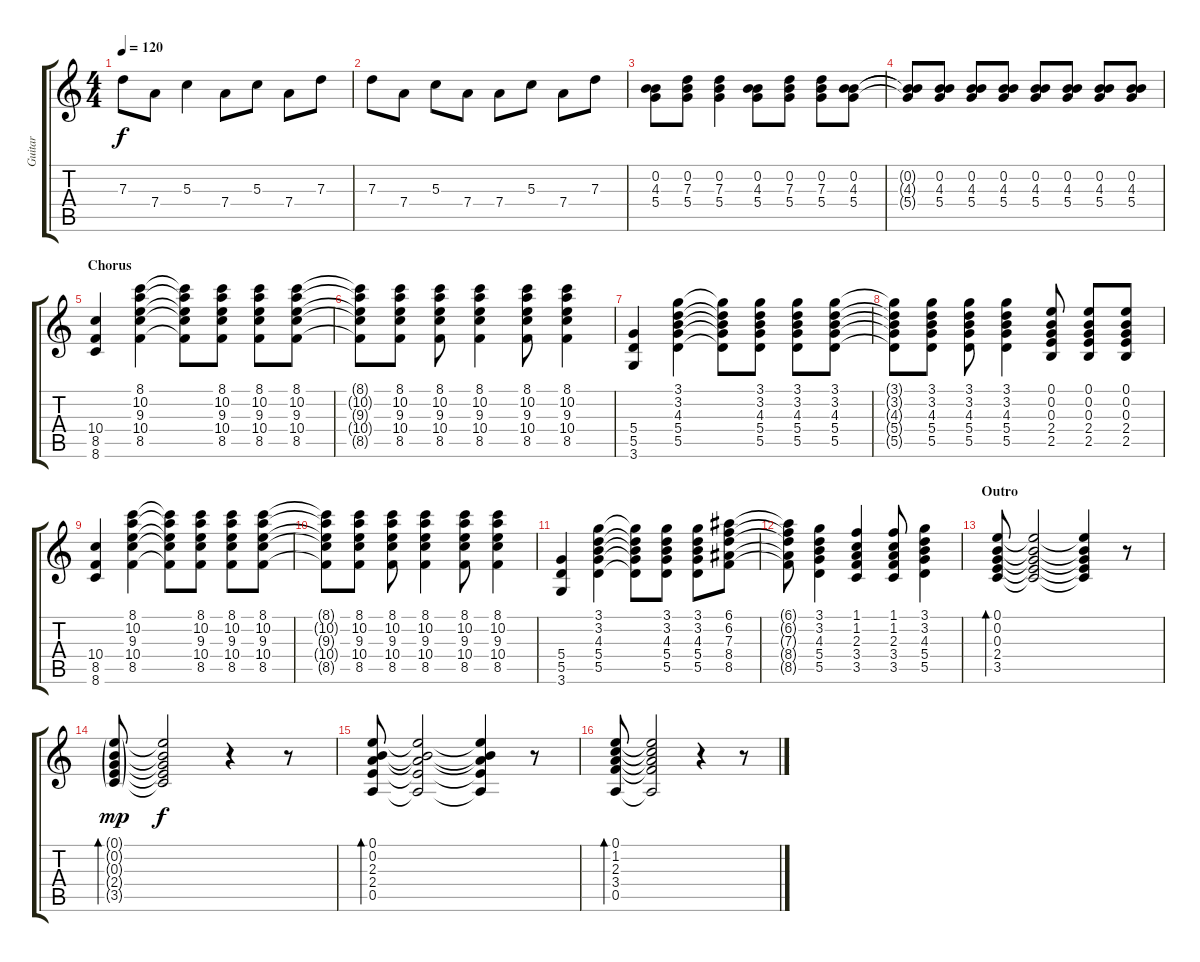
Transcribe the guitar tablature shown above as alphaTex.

\track ("Guitar" "Guitar") {instrument electricguitarclean}
\staff {score tabs}
\tuning (E4 B3 G3 D3 A2 E2) {hide}
\ts (4 4)
\tempo 120
\clef g2
\ks c
7.3.8{dy f} 7.4.8 5.3.4 7.4.8 5.3.8 7.4.8 7.3.8 |
7.3.8 7.4.8 5.3.8 7.4.8 7.4.8 5.3.8 7.4.8 7.3.8 |
(0.2 4.3 5.4).8 (0.2 7.3 5.4).8 (0.2 7.3 5.4).4 (0.2 4.3 5.4).8 (0.2 7.3 5.4).8 (0.2 7.3 5.4).8 (0.2 4.3 5.4).8 |
(0.2{t} 4.3{t} 5.4{t}).8 (0.2 4.3 5.4).8 (0.2 4.3 5.4).8 (0.2 4.3 5.4).8 (0.2 4.3 5.4).8 (0.2 4.3 5.4).8 (0.2 4.3 5.4).8 (0.2 4.3 5.4).8 |
\section ("" "Chorus")
(10.4 8.5 8.6).4 (8.1 10.2 9.3 10.4 8.5).4 (8.1{t} 10.2{t} 9.3{t} 10.4{t} 8.5{t}).8 (8.1 10.2 9.3 10.4 8.5).8 (8.1 10.2 9.3 10.4 8.5).8 (8.1 10.2 9.3 10.4 8.5).8 |
(8.1{t} 10.2{t} 9.3{t} 10.4{t} 8.5{t}).8 (8.1 10.2 9.3 10.4 8.5).8 (8.1 10.2 9.3 10.4 8.5).8 (8.1 10.2 9.3 10.4 8.5).4 (8.1 10.2 9.3 10.4 8.5).8 (8.1 10.2 9.3 10.4 8.5).4 |
(5.4 5.5 3.6).4 (3.1 3.2 4.3 5.4 5.5).4 (3.1{t} 3.2{t} 4.3{t} 5.4{t} 5.5{t}).8 (3.1 3.2 4.3 5.4 5.5).8 (3.1 3.2 4.3 5.4 5.5).8 (3.1 3.2 4.3 5.4 5.5).8 |
(3.1{t} 3.2{t} 4.3{t} 5.4{t} 5.5{t}).8 (3.1 3.2 4.3 5.4 5.5).8 (3.1 3.2 4.3 5.4 5.5).8 (3.1 3.2 4.3 5.4 5.5).4 (0.1 0.2 0.3 2.4 2.5).8 (0.1 0.2 0.3 2.4 2.5).8 (0.1 0.2 0.3 2.4 2.5).8 |
(10.4 8.5 8.6).4 (8.1 10.2 9.3 10.4 8.5).4 (8.1{t} 10.2{t} 9.3{t} 10.4{t} 8.5{t}).8 (8.1 10.2 9.3 10.4 8.5).8 (8.1 10.2 9.3 10.4 8.5).8 (8.1 10.2 9.3 10.4 8.5).8 |
(8.1{t} 10.2{t} 9.3{t} 10.4{t} 8.5{t}).8 (8.1 10.2 9.3 10.4 8.5).8 (8.1 10.2 9.3 10.4 8.5).8 (8.1 10.2 9.3 10.4 8.5).4 (8.1 10.2 9.3 10.4 8.5).8 (8.1 10.2 9.3 10.4 8.5).4 |
(5.4 5.5 3.6).4 (3.1 3.2 4.3 5.4 5.5).4 (3.1{t} 3.2{t} 4.3{t} 5.4{t} 5.5{t}).8 (3.1 3.2 4.3 5.4 5.5).8 (3.1 3.2 4.3 5.4 5.5).8 (6.1 6.2 7.3 8.4 8.5).8 |
(6.1{t} 6.2{t} 7.3{t} 8.4{t} 8.5{t}).8 (3.1 3.2 4.3 5.4 5.5).4 (1.1 1.2 2.3 3.4 3.5).4 (1.1 1.2 2.3 3.4 3.5).8 (3.1 3.2 4.3 5.4 5.5).4 |
\section ("" "Outro")
(0.1 0.2 0.3 2.4 3.5).8{bd 480} (0.1{t} 0.2{t} 0.3{t} 2.4{t} 3.5{t}).2 (0.1{t} 0.2{t} 0.3{t} 2.4{t} 3.5{t}).4 r.8 |
(0.1{g} 0.2{g} 0.3{g} 2.4{g} 3.5{g}).8{bd 480 dy mp} (0.1{t} 0.2{t} 0.3{t} 2.4{t} 3.5{t}).2{dy f} r.4 r.8 |
(0.1 0.2 2.3 2.4 0.5).8{bd 480} (0.1{t} 0.2{t} 2.3{t} 2.4{t} 0.5{t}).2 (0.1{t} 0.2{t} 2.3{t} 2.4{t} 0.5{t}).4 r.8 |
(0.1 1.2 2.3 3.4 0.5).8{bd 480} (0.1{t} 1.2{t} 2.3{t} 3.4{t} 0.5{t}).2 r.4 r.8
